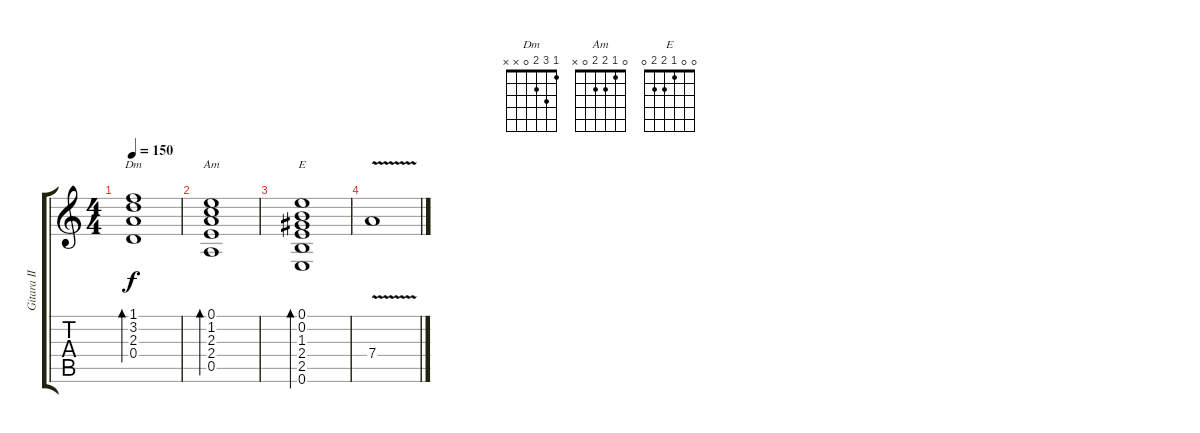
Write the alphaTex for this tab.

\track ("Gitara II" "Gitara II") {instrument acousticguitarnylon}
\staff {score tabs}
\tuning (E4 B3 G3 D3 A2 E2) {hide}
\chord ("Dm" 1 3 2 0 x x)
\chord ("Am" 0 1 2 2 0 x)
\chord ("E" 0 0 1 2 2 0)
\ts (4 4)
\tempo 150
\clef g2
\ks c
(1.1 3.2 2.3 0.4).1{bd 480 ch "Dm" dy f} |
(0.1 1.2 2.3 2.4 0.5).1{bd 480 ch "Am"} |
(0.1 0.2 1.3 2.4 2.5 0.6).1{bd 480 ch "E"} |
7.4{v}.1
